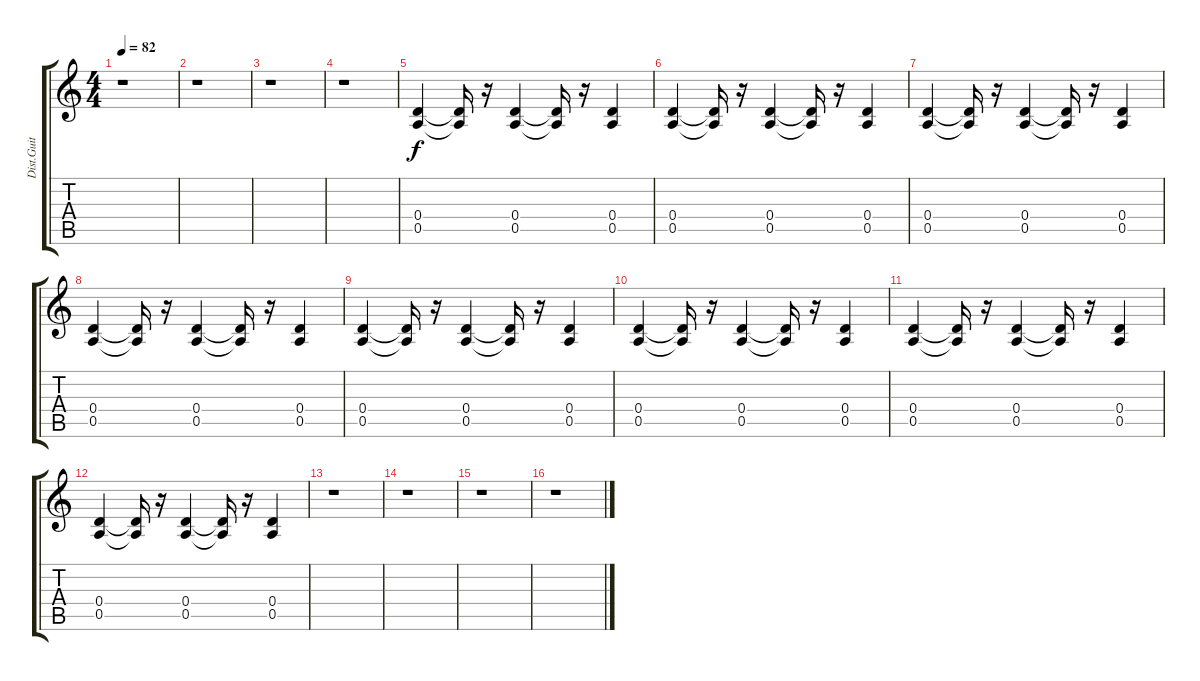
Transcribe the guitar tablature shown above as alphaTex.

\track ("Dist.Guit" "Dist.Guit") {instrument overdrivenguitar}
\staff {score tabs}
\tuning (E4 B3 G3 D3 A2 E2) {hide}
\ts (4 4)
\tempo 82
\clef g2
\ks c
r.1{dy f} |
r.1 |
r.1 |
r.1 |
(0.4 0.5).4{volume 16 balance 8} (0.4{t} 0.5{t}).16 r.16 (0.4 0.5).4 (0.4{t} 0.5{t}).16 r.16 (0.4 0.5).4 |
(0.4 0.5).4 (0.4{t} 0.5{t}).16 r.16 (0.4 0.5).4 (0.4{t} 0.5{t}).16 r.16 (0.4 0.5).4 |
(0.4 0.5).4 (0.4{t} 0.5{t}).16 r.16 (0.4 0.5).4 (0.4{t} 0.5{t}).16 r.16 (0.4 0.5).4 |
(0.4 0.5).4 (0.4{t} 0.5{t}).16 r.16 (0.4 0.5).4 (0.4{t} 0.5{t}).16 r.16 (0.4 0.5).4 |
(0.4 0.5).4 (0.4{t} 0.5{t}).16 r.16 (0.4 0.5).4 (0.4{t} 0.5{t}).16 r.16 (0.4 0.5).4 |
(0.4 0.5).4 (0.4{t} 0.5{t}).16 r.16 (0.4 0.5).4 (0.4{t} 0.5{t}).16 r.16 (0.4 0.5).4 |
(0.4 0.5).4 (0.4{t} 0.5{t}).16 r.16 (0.4 0.5).4 (0.4{t} 0.5{t}).16 r.16 (0.4 0.5).4 |
(0.4 0.5).4 (0.4{t} 0.5{t}).16 r.16 (0.4 0.5).4 (0.4{t} 0.5{t}).16 r.16 (0.4 0.5).4 |
r.1 |
r.1 |
r.1 |
r.1
